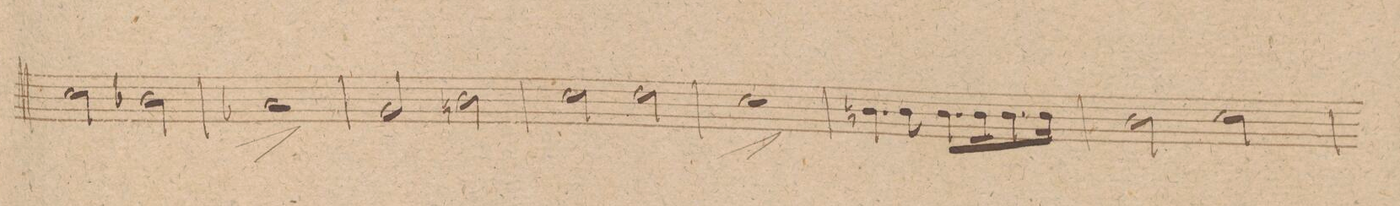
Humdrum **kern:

**kern	**dynam
*I"Clarnetto. in A.	*
*clefG2	*
*k[f#c#g#]	*
*met(c|)	*
*M2/2	*
2a\	.
2gX\	.
=38	=38
1fX^	.
=39	=39
2e/	.
2g#X\	.
=40	=40
2a\	.
2a\	.
=41	=41
1a^<	.
=42	=42
4.g#X\	.
8g#\	.
8.g#\L	.
16g#\K	.
8.g#\	.
16g#\Jk	.
=43	=43
2g#\	.
2a\	.
=44	=44
*-	*-
